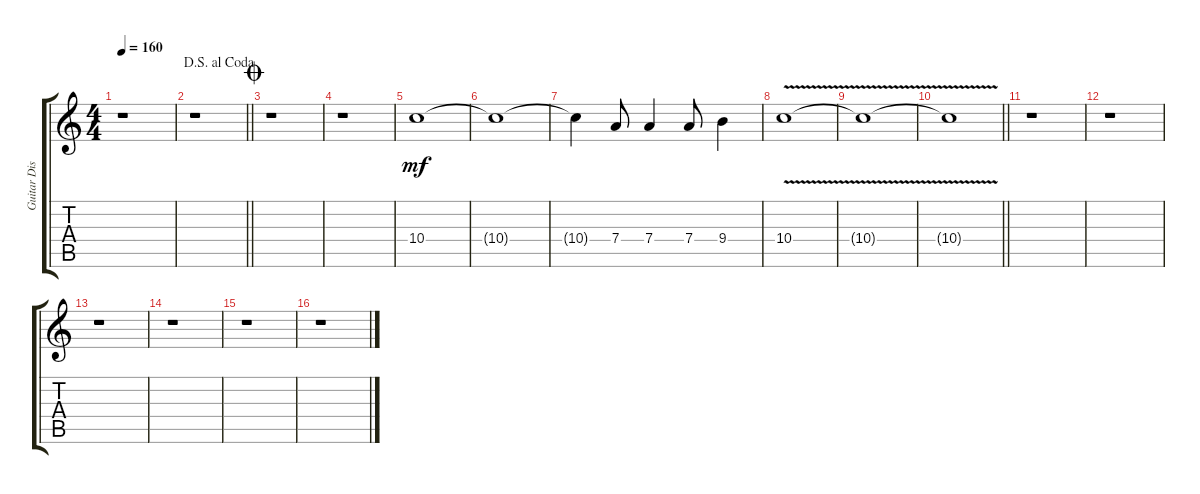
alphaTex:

\track ("Guitar Dist. - Juan Valdivia" "Guitar Dis") {instrument overdrivenguitar}
\staff {score tabs}
\tuning (E4 B3 G3 D3 A2 E2) {hide}
\ts (4 4)
\tempo 160
\clef g2
\ks c
r.1{dy mf} |
\jump dalsegnoalcoda
\barLineRight lightlight
r.1 |
\jump coda
r.1 |
r.1 |
10.4.1 |
10.4{t}.1 |
10.4{t}.4 7.4.8 7.4.4 7.4.8 9.4.4 |
10.4{v}.1 |
10.4{v t}.1 |
\barLineRight lightlight
10.4{v t}.1 |
r.1 |
r.1 |
r.1 |
r.1 |
r.1 |
r.1
